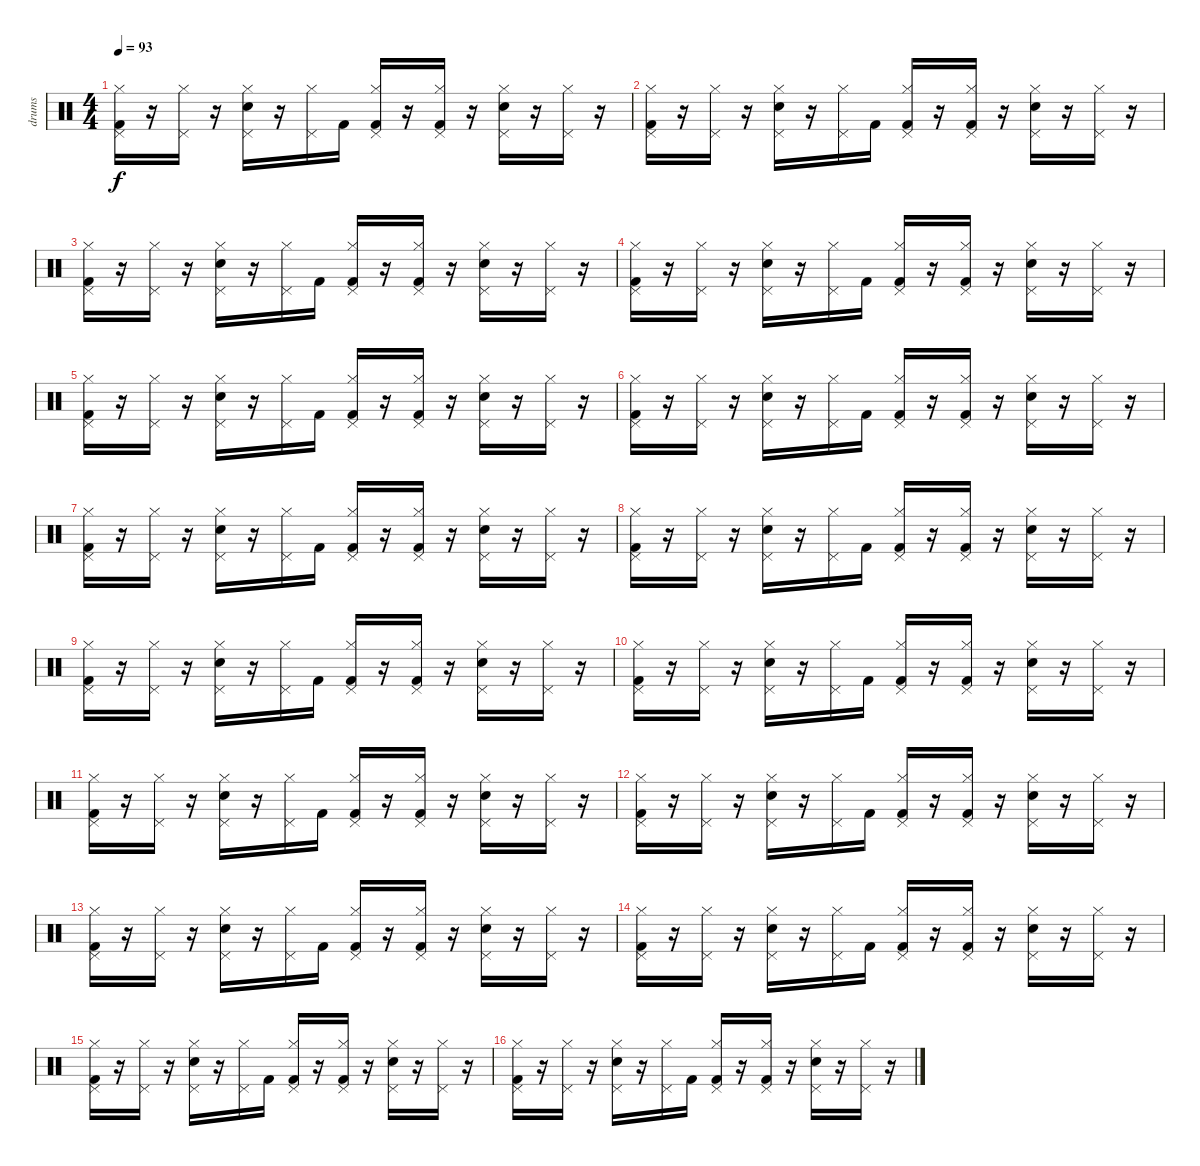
\track ("drums" "drums") {instrument percussion}
\staff {score}
\articulation defaults
\ts (4 4)
\tempo 93
\clef neutral
\ks c
("Kick (hit) 2" "Hi-Hat (closed)" "Pedal Hi-Hat (hit)").16{dy f} r.16 ("Hi-Hat (closed)" "Pedal Hi-Hat (hit)").16 r.16 ("Snare (hit) 2" "Hi-Hat (closed)" "Pedal Hi-Hat (hit)").16 r.16 ("Hi-Hat (closed)" "Pedal Hi-Hat (hit)").16 "Kick (hit) 2".16 ("Kick (hit) 2" "Hi-Hat (closed)" "Pedal Hi-Hat (hit)").16 r.16 ("Kick (hit) 2" "Hi-Hat (closed)" "Pedal Hi-Hat (hit)").16 r.16 ("Snare (hit) 2" "Hi-Hat (closed)" "Pedal Hi-Hat (hit)").16 r.16 ("Hi-Hat (closed)" "Pedal Hi-Hat (hit)").16 r.16 |
("Kick (hit) 2" "Hi-Hat (closed)" "Pedal Hi-Hat (hit)").16 r.16 ("Hi-Hat (closed)" "Pedal Hi-Hat (hit)").16 r.16 ("Snare (hit) 2" "Hi-Hat (closed)" "Pedal Hi-Hat (hit)").16 r.16 ("Hi-Hat (closed)" "Pedal Hi-Hat (hit)").16 "Kick (hit) 2".16 ("Kick (hit) 2" "Hi-Hat (closed)" "Pedal Hi-Hat (hit)").16 r.16 ("Kick (hit) 2" "Hi-Hat (closed)" "Pedal Hi-Hat (hit)").16 r.16 ("Snare (hit) 2" "Hi-Hat (closed)" "Pedal Hi-Hat (hit)").16 r.16 ("Hi-Hat (closed)" "Pedal Hi-Hat (hit)").16 r.16 |
("Kick (hit) 2" "Hi-Hat (closed)" "Pedal Hi-Hat (hit)").16 r.16 ("Hi-Hat (closed)" "Pedal Hi-Hat (hit)").16 r.16 ("Snare (hit) 2" "Hi-Hat (closed)" "Pedal Hi-Hat (hit)").16 r.16 ("Hi-Hat (closed)" "Pedal Hi-Hat (hit)").16 "Kick (hit) 2".16 ("Kick (hit) 2" "Hi-Hat (closed)" "Pedal Hi-Hat (hit)").16 r.16 ("Kick (hit) 2" "Hi-Hat (closed)" "Pedal Hi-Hat (hit)").16 r.16 ("Snare (hit) 2" "Hi-Hat (closed)" "Pedal Hi-Hat (hit)").16 r.16 ("Hi-Hat (closed)" "Pedal Hi-Hat (hit)").16 r.16 |
("Kick (hit) 2" "Hi-Hat (closed)" "Pedal Hi-Hat (hit)").16 r.16 ("Hi-Hat (closed)" "Pedal Hi-Hat (hit)").16 r.16 ("Snare (hit) 2" "Hi-Hat (closed)" "Pedal Hi-Hat (hit)").16 r.16 ("Hi-Hat (closed)" "Pedal Hi-Hat (hit)").16 "Kick (hit) 2".16 ("Kick (hit) 2" "Hi-Hat (closed)" "Pedal Hi-Hat (hit)").16 r.16 ("Kick (hit) 2" "Hi-Hat (closed)" "Pedal Hi-Hat (hit)").16 r.16 ("Snare (hit) 2" "Hi-Hat (closed)" "Pedal Hi-Hat (hit)").16 r.16 ("Hi-Hat (closed)" "Pedal Hi-Hat (hit)").16 r.16 |
("Kick (hit) 2" "Hi-Hat (closed)" "Pedal Hi-Hat (hit)").16 r.16 ("Hi-Hat (closed)" "Pedal Hi-Hat (hit)").16 r.16 ("Snare (hit) 2" "Hi-Hat (closed)" "Pedal Hi-Hat (hit)").16 r.16 ("Hi-Hat (closed)" "Pedal Hi-Hat (hit)").16 "Kick (hit) 2".16 ("Kick (hit) 2" "Hi-Hat (closed)" "Pedal Hi-Hat (hit)").16 r.16 ("Kick (hit) 2" "Hi-Hat (closed)" "Pedal Hi-Hat (hit)").16 r.16 ("Snare (hit) 2" "Hi-Hat (closed)" "Pedal Hi-Hat (hit)").16 r.16 ("Hi-Hat (closed)" "Pedal Hi-Hat (hit)").16 r.16 |
("Kick (hit) 2" "Hi-Hat (closed)" "Pedal Hi-Hat (hit)").16 r.16 ("Hi-Hat (closed)" "Pedal Hi-Hat (hit)").16 r.16 ("Snare (hit) 2" "Hi-Hat (closed)" "Pedal Hi-Hat (hit)").16 r.16 ("Hi-Hat (closed)" "Pedal Hi-Hat (hit)").16 "Kick (hit) 2".16 ("Kick (hit) 2" "Hi-Hat (closed)" "Pedal Hi-Hat (hit)").16 r.16 ("Kick (hit) 2" "Hi-Hat (closed)" "Pedal Hi-Hat (hit)").16 r.16 ("Snare (hit) 2" "Hi-Hat (closed)" "Pedal Hi-Hat (hit)").16 r.16 ("Hi-Hat (closed)" "Pedal Hi-Hat (hit)").16 r.16 |
("Kick (hit) 2" "Hi-Hat (closed)" "Pedal Hi-Hat (hit)").16 r.16 ("Hi-Hat (closed)" "Pedal Hi-Hat (hit)").16 r.16 ("Snare (hit) 2" "Hi-Hat (closed)" "Pedal Hi-Hat (hit)").16 r.16 ("Hi-Hat (closed)" "Pedal Hi-Hat (hit)").16 "Kick (hit) 2".16 ("Kick (hit) 2" "Hi-Hat (closed)" "Pedal Hi-Hat (hit)").16 r.16 ("Kick (hit) 2" "Hi-Hat (closed)" "Pedal Hi-Hat (hit)").16 r.16 ("Snare (hit) 2" "Hi-Hat (closed)" "Pedal Hi-Hat (hit)").16 r.16 ("Hi-Hat (closed)" "Pedal Hi-Hat (hit)").16 r.16 |
("Kick (hit) 2" "Hi-Hat (closed)" "Pedal Hi-Hat (hit)").16 r.16 ("Hi-Hat (closed)" "Pedal Hi-Hat (hit)").16 r.16 ("Snare (hit) 2" "Hi-Hat (closed)" "Pedal Hi-Hat (hit)").16 r.16 ("Hi-Hat (closed)" "Pedal Hi-Hat (hit)").16 "Kick (hit) 2".16 ("Kick (hit) 2" "Hi-Hat (closed)" "Pedal Hi-Hat (hit)").16 r.16 ("Kick (hit) 2" "Hi-Hat (closed)" "Pedal Hi-Hat (hit)").16 r.16 ("Snare (hit) 2" "Hi-Hat (closed)" "Pedal Hi-Hat (hit)").16 r.16 ("Hi-Hat (closed)" "Pedal Hi-Hat (hit)").16 r.16 |
("Kick (hit) 2" "Hi-Hat (closed)" "Pedal Hi-Hat (hit)").16 r.16 ("Hi-Hat (closed)" "Pedal Hi-Hat (hit)").16 r.16 ("Snare (hit) 2" "Hi-Hat (closed)" "Pedal Hi-Hat (hit)").16 r.16 ("Hi-Hat (closed)" "Pedal Hi-Hat (hit)").16 "Kick (hit) 2".16 ("Kick (hit) 2" "Hi-Hat (closed)" "Pedal Hi-Hat (hit)").16 r.16 ("Kick (hit) 2" "Hi-Hat (closed)" "Pedal Hi-Hat (hit)").16 r.16 ("Snare (hit) 2" "Hi-Hat (closed)" "Pedal Hi-Hat (hit)").16 r.16 ("Hi-Hat (closed)" "Pedal Hi-Hat (hit)").16 r.16 |
("Kick (hit) 2" "Hi-Hat (closed)" "Pedal Hi-Hat (hit)").16 r.16 ("Hi-Hat (closed)" "Pedal Hi-Hat (hit)").16 r.16 ("Snare (hit) 2" "Hi-Hat (closed)" "Pedal Hi-Hat (hit)").16 r.16 ("Hi-Hat (closed)" "Pedal Hi-Hat (hit)").16 "Kick (hit) 2".16 ("Kick (hit) 2" "Hi-Hat (closed)" "Pedal Hi-Hat (hit)").16 r.16 ("Kick (hit) 2" "Hi-Hat (closed)" "Pedal Hi-Hat (hit)").16 r.16 ("Snare (hit) 2" "Hi-Hat (closed)" "Pedal Hi-Hat (hit)").16 r.16 ("Hi-Hat (closed)" "Pedal Hi-Hat (hit)").16 r.16 |
("Kick (hit) 2" "Hi-Hat (closed)" "Pedal Hi-Hat (hit)").16 r.16 ("Hi-Hat (closed)" "Pedal Hi-Hat (hit)").16 r.16 ("Snare (hit) 2" "Hi-Hat (closed)" "Pedal Hi-Hat (hit)").16 r.16 ("Hi-Hat (closed)" "Pedal Hi-Hat (hit)").16 "Kick (hit) 2".16 ("Kick (hit) 2" "Hi-Hat (closed)" "Pedal Hi-Hat (hit)").16 r.16 ("Kick (hit) 2" "Hi-Hat (closed)" "Pedal Hi-Hat (hit)").16 r.16 ("Snare (hit) 2" "Hi-Hat (closed)" "Pedal Hi-Hat (hit)").16 r.16 ("Hi-Hat (closed)" "Pedal Hi-Hat (hit)").16 r.16 |
("Kick (hit) 2" "Hi-Hat (closed)" "Pedal Hi-Hat (hit)").16 r.16 ("Hi-Hat (closed)" "Pedal Hi-Hat (hit)").16 r.16 ("Snare (hit) 2" "Hi-Hat (closed)" "Pedal Hi-Hat (hit)").16 r.16 ("Hi-Hat (closed)" "Pedal Hi-Hat (hit)").16 "Kick (hit) 2".16 ("Kick (hit) 2" "Hi-Hat (closed)" "Pedal Hi-Hat (hit)").16 r.16 ("Kick (hit) 2" "Hi-Hat (closed)" "Pedal Hi-Hat (hit)").16 r.16 ("Snare (hit) 2" "Hi-Hat (closed)" "Pedal Hi-Hat (hit)").16 r.16 ("Hi-Hat (closed)" "Pedal Hi-Hat (hit)").16 r.16 |
("Kick (hit) 2" "Hi-Hat (closed)" "Pedal Hi-Hat (hit)").16 r.16 ("Hi-Hat (closed)" "Pedal Hi-Hat (hit)").16 r.16 ("Snare (hit) 2" "Hi-Hat (closed)" "Pedal Hi-Hat (hit)").16 r.16 ("Hi-Hat (closed)" "Pedal Hi-Hat (hit)").16 "Kick (hit) 2".16 ("Kick (hit) 2" "Hi-Hat (closed)" "Pedal Hi-Hat (hit)").16 r.16 ("Kick (hit) 2" "Hi-Hat (closed)" "Pedal Hi-Hat (hit)").16 r.16 ("Snare (hit) 2" "Hi-Hat (closed)" "Pedal Hi-Hat (hit)").16 r.16 ("Hi-Hat (closed)" "Pedal Hi-Hat (hit)").16 r.16 |
("Kick (hit) 2" "Hi-Hat (closed)" "Pedal Hi-Hat (hit)").16 r.16 ("Hi-Hat (closed)" "Pedal Hi-Hat (hit)").16 r.16 ("Snare (hit) 2" "Hi-Hat (closed)" "Pedal Hi-Hat (hit)").16 r.16 ("Hi-Hat (closed)" "Pedal Hi-Hat (hit)").16 "Kick (hit) 2".16 ("Kick (hit) 2" "Hi-Hat (closed)" "Pedal Hi-Hat (hit)").16 r.16 ("Kick (hit) 2" "Hi-Hat (closed)" "Pedal Hi-Hat (hit)").16 r.16 ("Snare (hit) 2" "Hi-Hat (closed)" "Pedal Hi-Hat (hit)").16 r.16 ("Hi-Hat (closed)" "Pedal Hi-Hat (hit)").16 r.16 |
("Kick (hit) 2" "Hi-Hat (closed)" "Pedal Hi-Hat (hit)").16 r.16 ("Hi-Hat (closed)" "Pedal Hi-Hat (hit)").16 r.16 ("Snare (hit) 2" "Hi-Hat (closed)" "Pedal Hi-Hat (hit)").16 r.16 ("Hi-Hat (closed)" "Pedal Hi-Hat (hit)").16 "Kick (hit) 2".16 ("Kick (hit) 2" "Hi-Hat (closed)" "Pedal Hi-Hat (hit)").16 r.16 ("Kick (hit) 2" "Hi-Hat (closed)" "Pedal Hi-Hat (hit)").16 r.16 ("Snare (hit) 2" "Hi-Hat (closed)" "Pedal Hi-Hat (hit)").16 r.16 ("Hi-Hat (closed)" "Pedal Hi-Hat (hit)").16 r.16 |
("Kick (hit) 2" "Hi-Hat (closed)" "Pedal Hi-Hat (hit)").16 r.16 ("Hi-Hat (closed)" "Pedal Hi-Hat (hit)").16 r.16 ("Snare (hit) 2" "Hi-Hat (closed)" "Pedal Hi-Hat (hit)").16 r.16 ("Hi-Hat (closed)" "Pedal Hi-Hat (hit)").16 "Kick (hit) 2".16 ("Kick (hit) 2" "Hi-Hat (closed)" "Pedal Hi-Hat (hit)").16 r.16 ("Kick (hit) 2" "Hi-Hat (closed)" "Pedal Hi-Hat (hit)").16 r.16 ("Snare (hit) 2" "Hi-Hat (closed)" "Pedal Hi-Hat (hit)").16 r.16 ("Hi-Hat (closed)" "Pedal Hi-Hat (hit)").16 r.16
